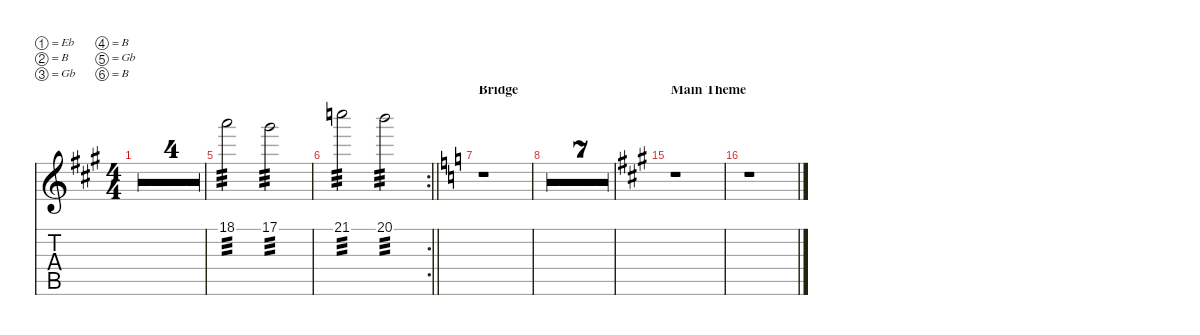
\defaultSystemsLayout 4
\hideDynamics
\bracketExtendMode nobrackets
\singleTrackTrackNamePolicy hidden
\multiTrackTrackNamePolicy hidden
\firstSystemTrackNameMode fullname
\firstSystemTrackNameOrientation horizontal
\otherSystemsTrackNameOrientation horizontal
\track ("Fill Gtr." "E-Gt") {multiBarRest instrument distortionguitar}
\staff {score tabs}
\tuning (Eb4 B3 Gb3 B2 Gb2 B1)
\ts (4 4)
\tempo 110
\clef g2
\ks f#minor
r.1{dy mf} |
r.1 |
r.1 |
r.1 |
18.1{acc forcenatural}.2{tp 3} 17.1{acc #}.2{tp 3} |
\rc 2
\barLineRight lightlight
21.1{acc forcenatural}.2{tp 3} 20.1{acc forcenatural}.2{tp 3} |
\section ("" "Bridge")
\ks aminor
r.1 |
r.1 |
r.1 |
r.1 |
r.1 |
r.1 |
r.1 |
\barLineRight lightlight
r.1 |
\section ("" "Main Theme")
\ks a
r.1 |
r.1
